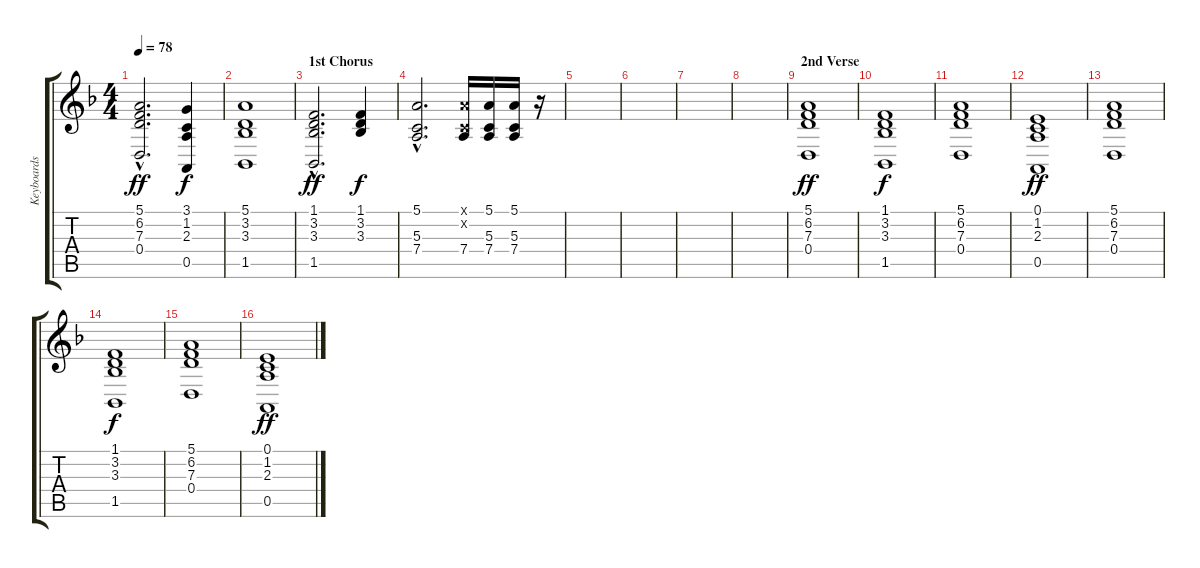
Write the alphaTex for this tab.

\track ("Keyboards" "Keyboards") {instrument electricpiano1}
\staff {score tabs}
\tuning (E4 B3 G3 D3 A2 E2) {hide}
\ts (4 4)
\tempo 78
\clef g2
\ks f
(5.1{hac} 6.2{hac} 7.3{hac} 0.4{hac}).2{d dy ff} (3.1 1.2 2.3 0.5).4{dy f} |
(5.1 3.2 3.3 1.5).1 |
\section ("" "1st Chorus")
(1.1{hac} 3.2{hac} 3.3{hac} 1.5{hac}).2{d dy ff} (1.1 3.2 3.3).4{dy f} |
(5.1{hac} 5.3{hac} 7.4{hac}).2{d} (5.1{x} 1.2{x} 7.4).16 (5.1 5.3 7.4).16 (5.1 5.3 7.4).16 r.16 |
|
|
|
|
\section ("" "2nd Verse")
(5.1 6.2 7.3 0.4).1{dy ff} |
(1.1 3.2 3.3 1.5).1{dy f} |
(5.1 6.2 7.3 0.4).1 |
(0.1 1.2 2.3 0.5).1{dy ff} |
(5.1 6.2 7.3 0.4).1 |
(1.1 3.2 3.3 1.5).1{dy f} |
(5.1 6.2 7.3 0.4).1 |
(0.1 1.2 2.3 0.5).1{dy ff}
